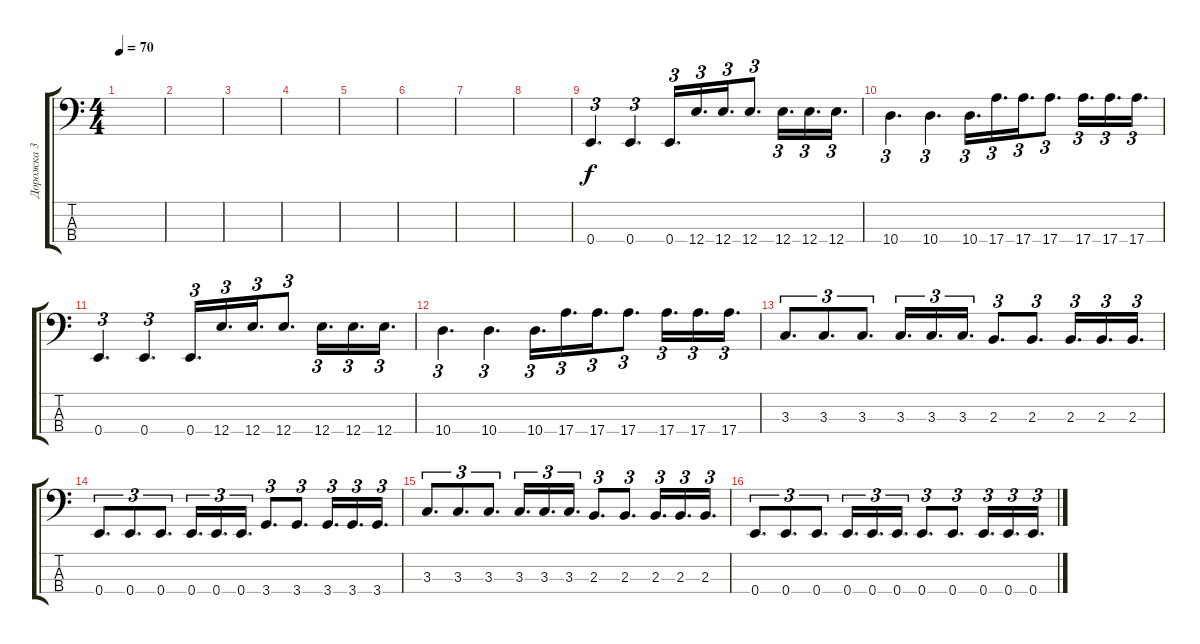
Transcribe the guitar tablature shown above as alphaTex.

\track ("Дорожка 3" "Дорожка 3") {instrument electricbassfinger}
\staff {score tabs}
\tuning (G2 D2 A1 E1) {hide}
\ts (4 4)
\tempo 70
\clef f4
\ks c
|
|
|
|
|
|
|
|
0.4.4{d tu (3 2)} 0.4.4{d tu (3 2)} 0.4.16{d tu (3 2)} 12.4.16{d tu (3 2)} 12.4.16{d tu (3 2)} 12.4.8{d tu (3 2)} 12.4.16{d tu (3 2)} 12.4.16{d tu (3 2)} 12.4.16{d tu (3 2)} |
10.4.4{d tu (3 2)} 10.4.4{d tu (3 2)} 10.4.16{d tu (3 2)} 17.4.16{d tu (3 2)} 17.4.16{d tu (3 2)} 17.4.8{d tu (3 2)} 17.4.16{d tu (3 2)} 17.4.16{d tu (3 2)} 17.4.16{d tu (3 2)} |
0.4.4{d tu (3 2)} 0.4.4{d tu (3 2)} 0.4.16{d tu (3 2)} 12.4.16{d tu (3 2)} 12.4.16{d tu (3 2)} 12.4.8{d tu (3 2)} 12.4.16{d tu (3 2)} 12.4.16{d tu (3 2)} 12.4.16{d tu (3 2)} |
10.4.4{d tu (3 2)} 10.4.4{d tu (3 2)} 10.4.16{d tu (3 2)} 17.4.16{d tu (3 2)} 17.4.16{d tu (3 2)} 17.4.8{d tu (3 2)} 17.4.16{d tu (3 2)} 17.4.16{d tu (3 2)} 17.4.16{d tu (3 2)} |
3.3.8{d tu (3 2)} 3.3.8{d tu (3 2)} 3.3.8{d tu (3 2)} 3.3.16{d tu (3 2)} 3.3.16{d tu (3 2)} 3.3.16{d tu (3 2)} 2.3.8{d tu (3 2)} 2.3.8{d tu (3 2)} 2.3.16{d tu (3 2)} 2.3.16{d tu (3 2)} 2.3.16{d tu (3 2)} |
0.4.8{d tu (3 2)} 0.4.8{d tu (3 2)} 0.4.8{d tu (3 2)} 0.4.16{d tu (3 2)} 0.4.16{d tu (3 2)} 0.4.16{d tu (3 2)} 3.4.8{d tu (3 2)} 3.4.8{d tu (3 2)} 3.4.16{d tu (3 2)} 3.4.16{d tu (3 2)} 3.4.16{d tu (3 2)} |
3.3.8{d tu (3 2)} 3.3.8{d tu (3 2)} 3.3.8{d tu (3 2)} 3.3.16{d tu (3 2)} 3.3.16{d tu (3 2)} 3.3.16{d tu (3 2)} 2.3.8{d tu (3 2)} 2.3.8{d tu (3 2)} 2.3.16{d tu (3 2)} 2.3.16{d tu (3 2)} 2.3.16{d tu (3 2)} |
0.4.8{d tu (3 2)} 0.4.8{d tu (3 2)} 0.4.8{d tu (3 2)} 0.4.16{d tu (3 2)} 0.4.16{d tu (3 2)} 0.4.16{d tu (3 2)} 0.4.8{d tu (3 2)} 0.4.8{d tu (3 2)} 0.4.16{d tu (3 2)} 0.4.16{d tu (3 2)} 0.4.16{d tu (3 2)}
